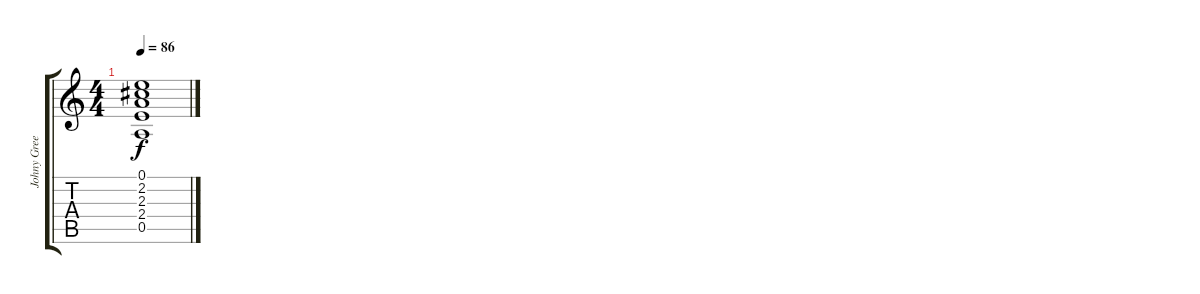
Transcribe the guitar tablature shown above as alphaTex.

\track ("Johny Greenwood" "Johny Gree") {instrument overdrivenguitar}
\staff {score tabs}
\tuning (E4 B3 G3 D3 A2 E2) {hide}
\ts (4 4)
\tempo 86
\clef g2
\ks c
(0.1 2.2 2.3 2.4 0.5).1{dy f}
